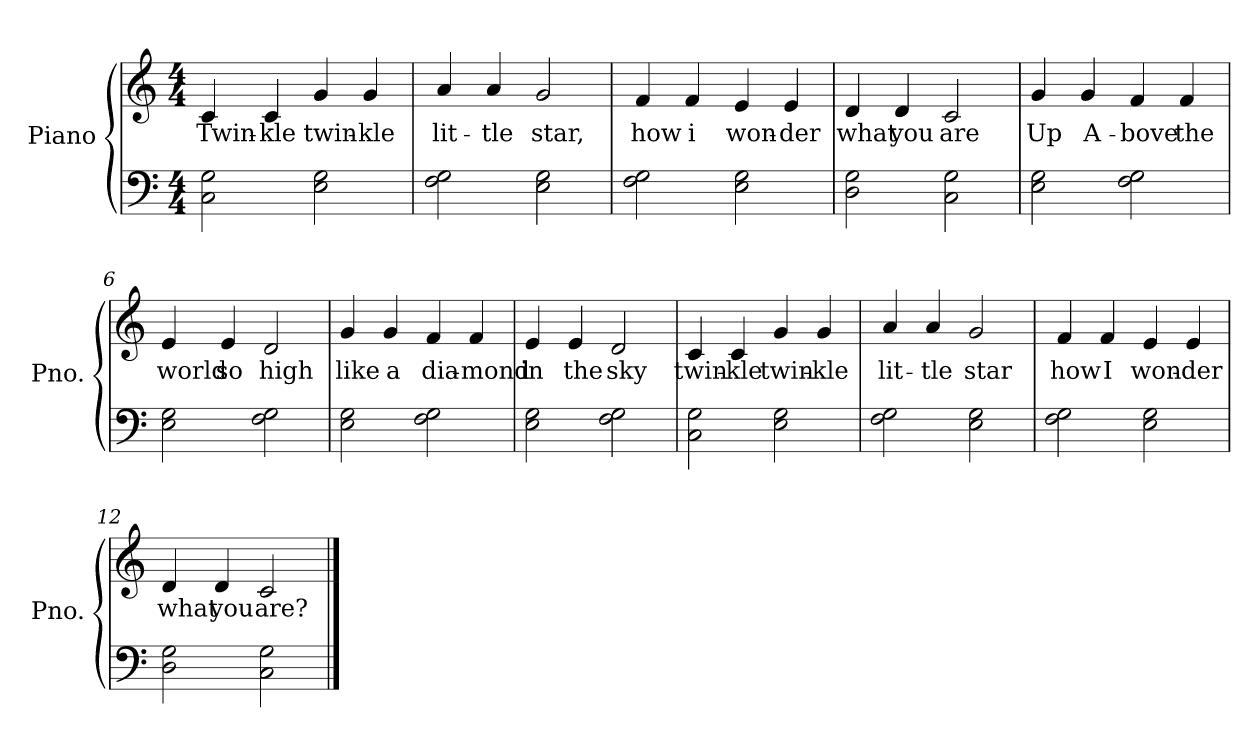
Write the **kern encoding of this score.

**kern	**kern	**text
*part1	*part1	*part1
*staff2	*staff1	*staff1
*I"Piano	*	*
*I'Pno.	*	*
*clefF4	*clefG2	*
*k[]	*k[]	*
*M4/4	*M4/4	*
=1	=1	=1
!	!	!LO:LY:b
2C\ 2G\	4c/	Twin-
!	!	!LO:LY:b
.	4c/	-kle
!	!	!LO:LY:b
2E\ 2G\	4g/	twin-
!	!	!LO:LY:b
.	4g/	-kle
=2	=2	=2
!	!	!LO:LY:b
2F\ 2G\	4a/	lit-
!	!	!LO:LY:b
.	4a/	-tle
!	!	!LO:LY:b
2E\ 2G\	2g/	star,
=3	=3	=3
!	!	!LO:LY:b
2F\ 2G\	4f/	how
!	!	!LO:LY:b
.	4f/	i
!	!	!LO:LY:b
2E\ 2G\	4e/	won-
!	!	!LO:LY:b
.	4e/	-der
=4	=4	=4
!	!	!LO:LY:b
2D\ 2G\	4d/	what
!	!	!LO:LY:b
.	4d/	you
!	!	!LO:LY:b
2C\ 2G\	2c/	are
!!LO:LB:g=z
=5	=5	=5
!	!	!LO:LY:b
2E\ 2G\	4g/	Up
!	!	!LO:LY:b
.	4g/	A-
!	!	!LO:LY:b
2F\ 2G\	4f/	-bove
!	!	!LO:LY:b
.	4f/	the
=6	=6	=6
!	!	!LO:LY:b
2E\ 2G\	4e/	world
!	!	!LO:LY:b
.	4e/	so
!	!	!LO:LY:b
2F\ 2G\	2d/	high
=7	=7	=7
!	!	!LO:LY:b
2E\ 2G\	4g/	like
!	!	!LO:LY:b
.	4g/	a
!	!	!LO:LY:b
2F\ 2G\	4f/	dia-
!	!	!LO:LY:b
.	4f/	-mond
=8	=8	=8
!	!	!LO:LY:b
2E\ 2G\	4e/	in
!	!	!LO:LY:b
.	4e/	the
!	!	!LO:LY:b
2F\ 2G\	2d/	sky
!!LO:LB:g=z
=9	=9	=9
!	!	!LO:LY:b
2C\ 2G\	4c/	twin-
!	!	!LO:LY:b
.	4c/	-kle
!	!	!LO:LY:b
2E\ 2G\	4g/	twin-
!	!	!LO:LY:b
.	4g/	-kle
=10	=10	=10
!	!	!LO:LY:b
2F\ 2G\	4a/	lit-
!	!	!LO:LY:b
.	4a/	-tle
!	!	!LO:LY:b
2E\ 2G\	2g/	star
=11	=11	=11
!	!	!LO:LY:b
2F\ 2G\	4f/	how
!	!	!LO:LY:b
.	4f/	I
!	!	!LO:LY:b
2E\ 2G\	4e/	won-
!	!	!LO:LY:b
.	4e/	-der
=12	=12	=12
!	!	!LO:LY:b
2D\ 2G\	4d/	what
!	!	!LO:LY:b
.	4d/	you
!	!	!LO:LY:b
2C\ 2G\	2c/	are?
==	==	==
*-	*-	*-
